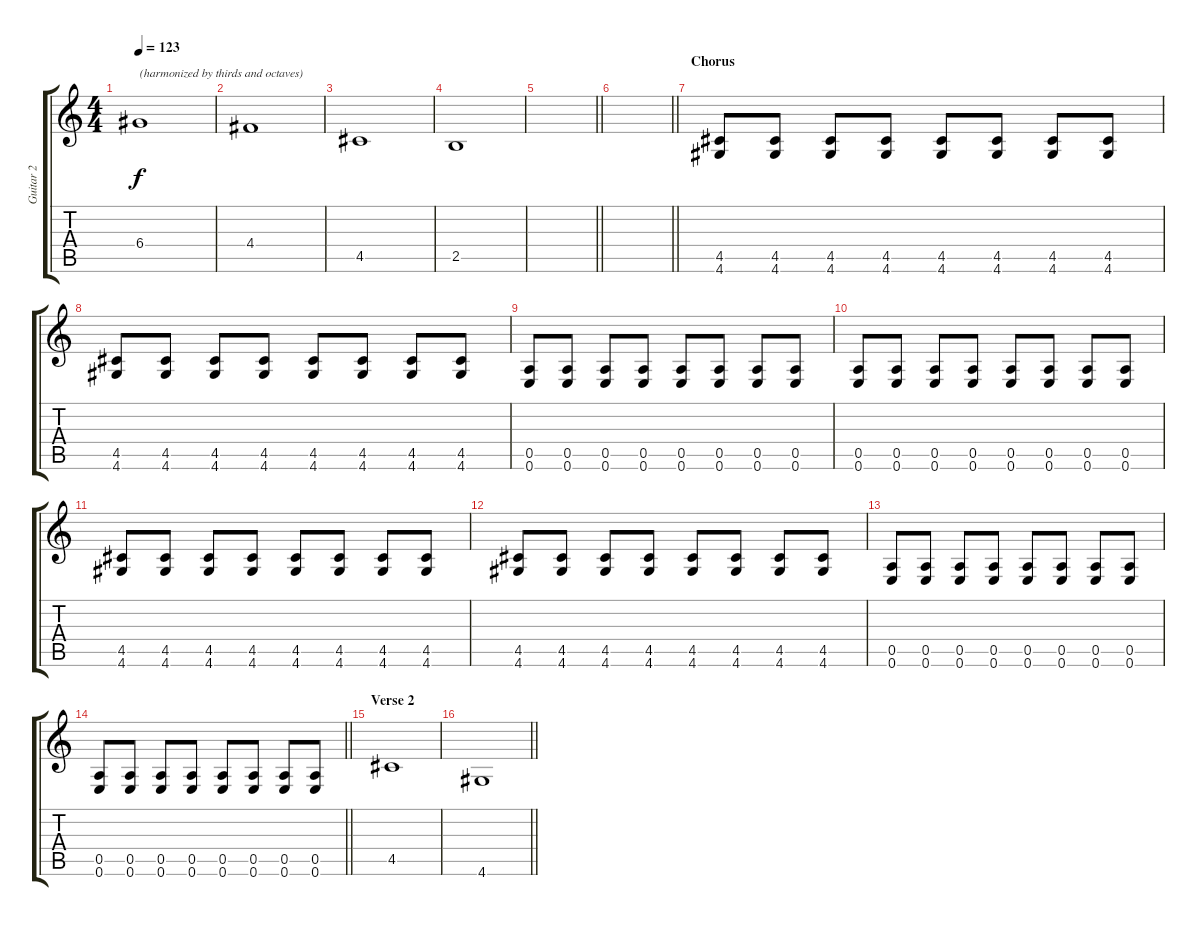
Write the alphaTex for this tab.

\track ("Guitar 2" "Guitar 2") {instrument distortionguitar}
\staff {score tabs}
\tuning (E4 B3 G3 D3 A2 E2) {hide}
\ts (4 4)
\tempo 123
\clef g2
\ks c
6.4.1{txt "(harmonized by thirds and octaves)" dy f} |
4.4.1 |
4.5.1 |
2.5.1 |
\barLineRight lightlight
|
\barLineRight lightlight
|
\section ("" "Chorus")
(4.5 4.6).8 (4.5 4.6).8 (4.5 4.6).8 (4.5 4.6).8 (4.5 4.6).8 (4.5 4.6).8 (4.5 4.6).8 (4.5 4.6).8 |
(4.5 4.6).8 (4.5 4.6).8 (4.5 4.6).8 (4.5 4.6).8 (4.5 4.6).8 (4.5 4.6).8 (4.5 4.6).8 (4.5 4.6).8 |
(0.5 0.6).8 (0.5 0.6).8 (0.5 0.6).8 (0.5 0.6).8 (0.5 0.6).8 (0.5 0.6).8 (0.5 0.6).8 (0.5 0.6).8 |
(0.5 0.6).8 (0.5 0.6).8 (0.5 0.6).8 (0.5 0.6).8 (0.5 0.6).8 (0.5 0.6).8 (0.5 0.6).8 (0.5 0.6).8 |
(4.5 4.6).8 (4.5 4.6).8 (4.5 4.6).8 (4.5 4.6).8 (4.5 4.6).8 (4.5 4.6).8 (4.5 4.6).8 (4.5 4.6).8 |
(4.5 4.6).8 (4.5 4.6).8 (4.5 4.6).8 (4.5 4.6).8 (4.5 4.6).8 (4.5 4.6).8 (4.5 4.6).8 (4.5 4.6).8 |
(0.5 0.6).8 (0.5 0.6).8 (0.5 0.6).8 (0.5 0.6).8 (0.5 0.6).8 (0.5 0.6).8 (0.5 0.6).8 (0.5 0.6).8 |
\barLineRight lightlight
(0.5 0.6).8 (0.5 0.6).8 (0.5 0.6).8 (0.5 0.6).8 (0.5 0.6).8 (0.5 0.6).8 (0.5 0.6).8 (0.5 0.6).8 |
\section ("" "Verse 2")
4.5.1 |
\barLineRight lightlight
4.6.1
